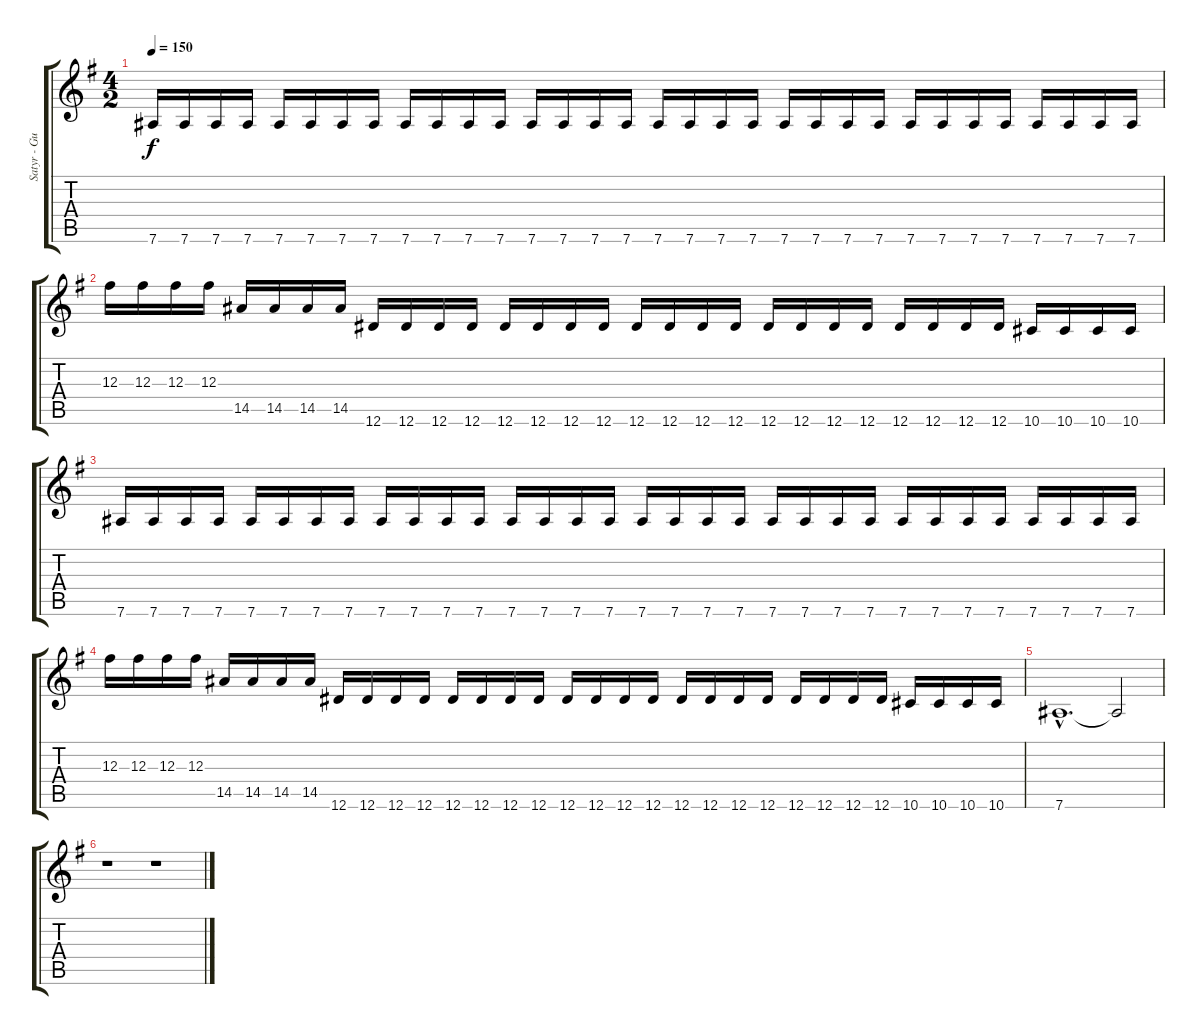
\track ("Satyr - Guitar I" "Satyr - Gu") {instrument distortionguitar}
\staff {score tabs}
\tuning (Eb4 Bb3 Gb3 Db3 Ab2 Eb2) {hide}
\ts (4 2)
\tempo 150
\clef g2
\ks eminor
7.6.16{dy f} 7.6.16 7.6.16 7.6.16 7.6.16 7.6.16 7.6.16 7.6.16 7.6.16 7.6.16 7.6.16 7.6.16 7.6.16 7.6.16 7.6.16 7.6.16 7.6.16 7.6.16 7.6.16 7.6.16 7.6.16 7.6.16 7.6.16 7.6.16 7.6.16 7.6.16 7.6.16 7.6.16 7.6.16 7.6.16 7.6.16 7.6.16 |
12.3.16 12.3.16 12.3.16 12.3.16 14.5.16 14.5.16 14.5.16 14.5.16 12.6.16 12.6.16 12.6.16 12.6.16 12.6.16 12.6.16 12.6.16 12.6.16 12.6.16 12.6.16 12.6.16 12.6.16 12.6.16 12.6.16 12.6.16 12.6.16 12.6.16 12.6.16 12.6.16 12.6.16 10.6.16 10.6.16 10.6.16 10.6.16 |
7.6.16 7.6.16 7.6.16 7.6.16 7.6.16 7.6.16 7.6.16 7.6.16 7.6.16 7.6.16 7.6.16 7.6.16 7.6.16 7.6.16 7.6.16 7.6.16 7.6.16 7.6.16 7.6.16 7.6.16 7.6.16 7.6.16 7.6.16 7.6.16 7.6.16 7.6.16 7.6.16 7.6.16 7.6.16 7.6.16 7.6.16 7.6.16 |
12.3.16 12.3.16 12.3.16 12.3.16 14.5.16 14.5.16 14.5.16 14.5.16 12.6.16 12.6.16 12.6.16 12.6.16 12.6.16 12.6.16 12.6.16 12.6.16 12.6.16 12.6.16 12.6.16 12.6.16 12.6.16 12.6.16 12.6.16 12.6.16 12.6.16 12.6.16 12.6.16 12.6.16 10.6.16 10.6.16 10.6.16 10.6.16 |
7.6{hac}.1{d volume 5} 7.6{t}.2 |
r.1 r.1
